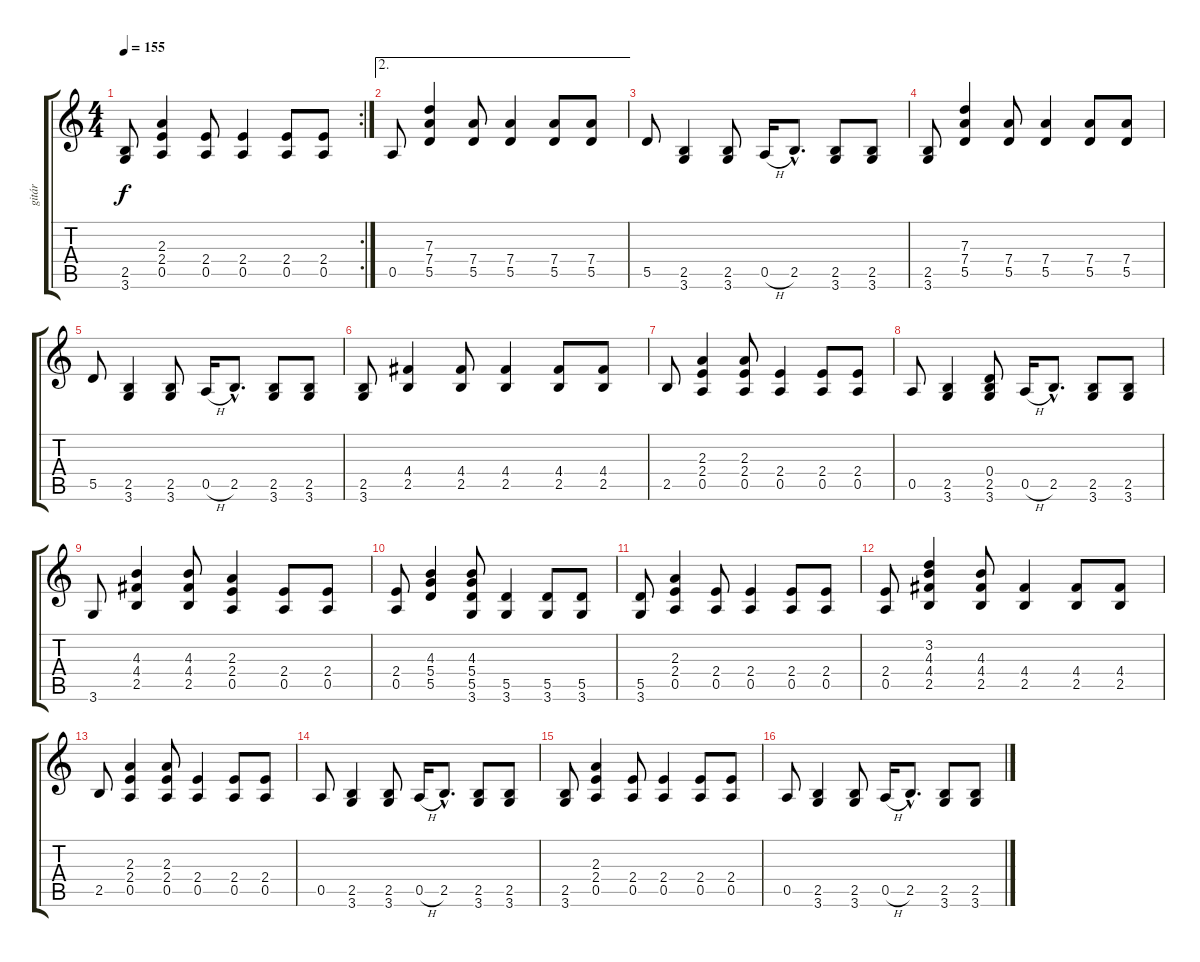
\track ("gitár" "gitár") {instrument acousticguitarsteel}
\staff {score tabs}
\tuning (E4 B3 G3 D3 A2 E2) {hide}
\rc 2
\ts (4 4)
\tempo 155
\clef g2
\ks c
(2.5 3.6).8{dy f} (2.3 2.4 0.5).4 (2.4 0.5).8 (2.4 0.5).4 (2.4 0.5).8 (2.4 0.5).8 |
\ae 2
0.5.8 (7.3 7.4 5.5).4 (7.4 5.5).8 (7.4 5.5).4 (7.4 5.5).8 (7.4 5.5).8 |
5.5.8 (2.5 3.6).4 (2.5 3.6).8 0.5{h}.16 2.5{hac}.8{d} (2.5 3.6).8 (2.5 3.6).8 |
(2.5 3.6).8 (7.3 7.4 5.5).4 (7.4 5.5).8 (7.4 5.5).4 (7.4 5.5).8 (7.4 5.5).8 |
5.5.8 (2.5 3.6).4 (2.5 3.6).8 0.5{h}.16 2.5{hac}.8{d} (2.5 3.6).8 (2.5 3.6).8 |
(2.5 3.6).8 (4.4 2.5).4 (4.4 2.5).8 (4.4 2.5).4 (4.4 2.5).8 (4.4 2.5).8 |
2.5.8 (2.3 2.4 0.5).4 (2.3 2.4 0.5).8 (2.4 0.5).4 (2.4 0.5).8 (2.4 0.5).8 |
0.5.8 (2.5 3.6).4 (0.4 2.5 3.6).8 0.5{h}.16 2.5{hac}.8{d} (2.5 3.6).8 (2.5 3.6).8 |
3.6.8 (4.3 4.4 2.5).4 (4.3 4.4 2.5).8 (2.3 2.4 0.5).4 (2.4 0.5).8 (2.4 0.5).8 |
(2.4 0.5).8 (4.3 5.4 5.5).4 (4.3 5.4 5.5 3.6).8 (5.5 3.6).4 (5.5 3.6).8 (5.5 3.6).8 |
(5.5 3.6).8 (2.3 2.4 0.5).4 (2.4 0.5).8 (2.4 0.5).4 (2.4 0.5).8 (2.4 0.5).8 |
(2.4 0.5).8 (3.2 4.3 4.4 2.5).4 (4.3 4.4 2.5).8 (4.4 2.5).4 (4.4 2.5).8 (4.4 2.5).8 |
2.5.8 (2.3 2.4 0.5).4 (2.3 2.4 0.5).8 (2.4 0.5).4 (2.4 0.5).8 (2.4 0.5).8 |
0.5.8 (2.5 3.6).4 (2.5 3.6).8 0.5{h}.16 2.5{hac}.8{d} (2.5 3.6).8 (2.5 3.6).8 |
(2.5 3.6).8 (2.3 2.4 0.5).4 (2.4 0.5).8 (2.4 0.5).4 (2.4 0.5).8 (2.4 0.5).8 |
0.5.8 (2.5 3.6).4 (2.5 3.6).8 0.5{h}.16 2.5{hac}.8{d} (2.5 3.6).8 (2.5 3.6).8
